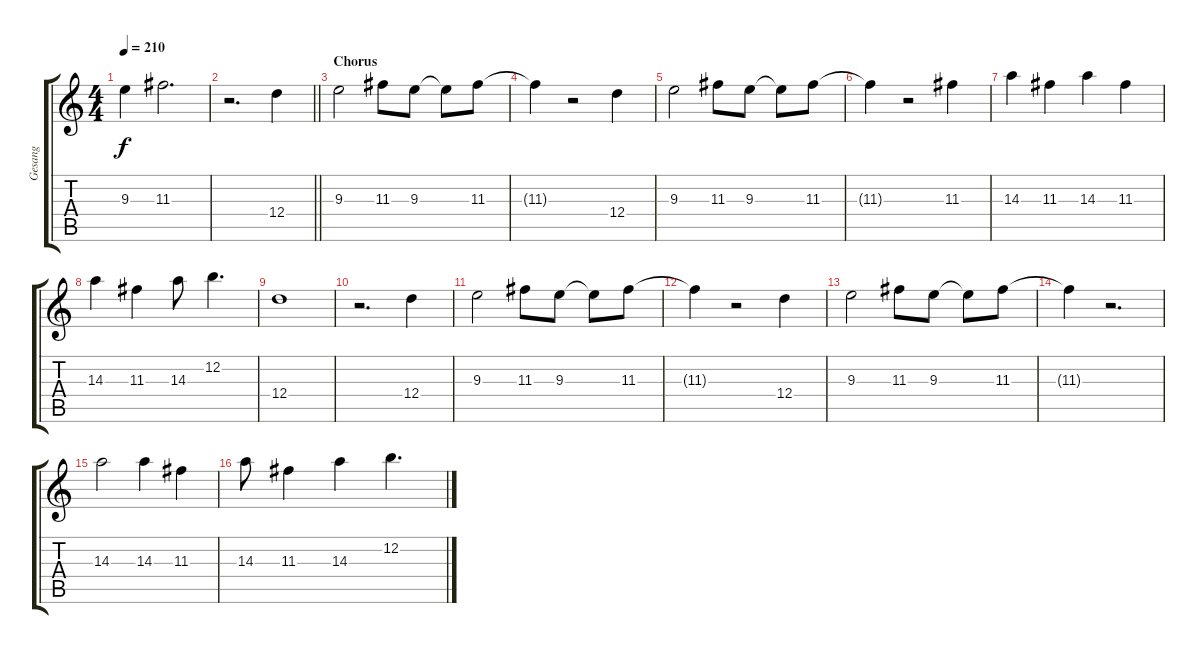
\track ("Gesang" "Gesang") {instrument overdrivenguitar}
\staff {score tabs}
\tuning (E4 B3 G3 D3 A2 E2) {hide}
\ts (4 4)
\tempo 210
\clef g2
\ks c
9.3{t}.4{dy f} 11.3.2{d} |
\barLineRight lightlight
r.2{d} 12.4.4 |
\section ("" "Chorus")
9.3.2 11.3.8 9.3.8 9.3{t}.8 11.3.8 |
11.3{t}.4 r.2 12.4.4 |
9.3.2 11.3.8 9.3.8 9.3{t}.8 11.3.8 |
11.3{t}.4 r.2 11.3.4 |
14.3.4 11.3.4 14.3.4 11.3.4 |
14.3.4 11.3.4 14.3.8 12.2.4{d} |
12.4.1 |
r.2{d} 12.4.4 |
9.3.2 11.3.8 9.3.8 9.3{t}.8 11.3.8 |
11.3{t}.4 r.2 12.4.4 |
9.3.2 11.3.8 9.3.8 9.3{t}.8 11.3.8 |
11.3{t}.4 r.2{d} |
14.3.2 14.3.4 11.3.4 |
14.3.8 11.3.4 14.3.4 12.2.4{d}
